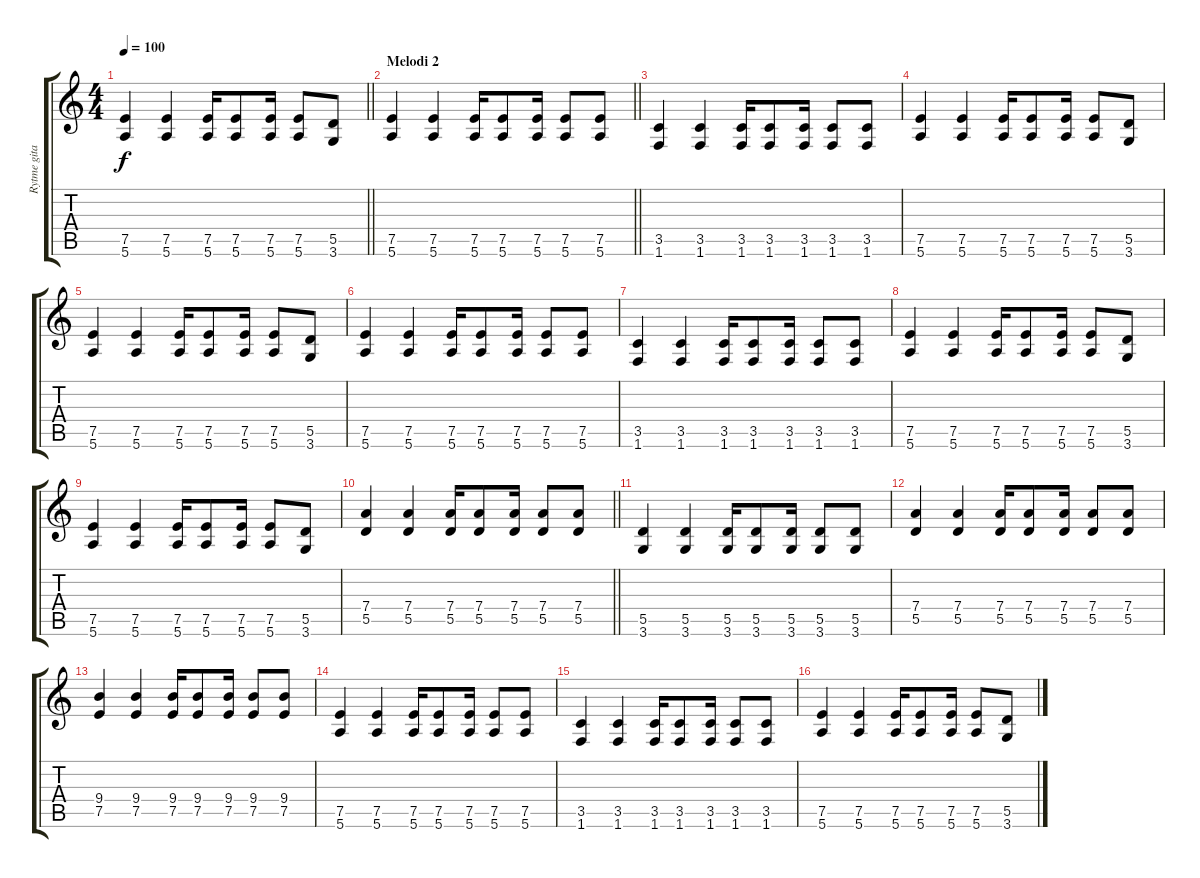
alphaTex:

\track ("Rytme gitar" "Rytme gita") {instrument overdrivenguitar}
\staff {score tabs}
\tuning (E4 B3 G3 D3 A2 E2) {hide}
\ts (4 4)
\tempo 100
\clef g2
\barLineRight lightlight
\ks c
(7.5 5.6).4{dy f} (7.5 5.6).4 (7.5 5.6).16 (7.5 5.6).8 (7.5 5.6).16 (7.5 5.6).8 (5.5 3.6).8 |
\section ("" "Melodi 2")
\barLineRight lightlight
(7.5 5.6).4 (7.5 5.6).4 (7.5 5.6).16 (7.5 5.6).8 (7.5 5.6).16 (7.5 5.6).8 (7.5 5.6).8 |
(3.5 1.6).4 (3.5 1.6).4 (3.5 1.6).16 (3.5 1.6).8 (3.5 1.6).16 (3.5 1.6).8 (3.5 1.6).8 |
(7.5 5.6).4 (7.5 5.6).4 (7.5 5.6).16 (7.5 5.6).8 (7.5 5.6).16 (7.5 5.6).8 (5.5 3.6).8 |
(7.5 5.6).4 (7.5 5.6).4 (7.5 5.6).16 (7.5 5.6).8 (7.5 5.6).16 (7.5 5.6).8 (5.5 3.6).8 |
(7.5 5.6).4 (7.5 5.6).4 (7.5 5.6).16 (7.5 5.6).8 (7.5 5.6).16 (7.5 5.6).8 (7.5 5.6).8 |
(3.5 1.6).4 (3.5 1.6).4 (3.5 1.6).16 (3.5 1.6).8 (3.5 1.6).16 (3.5 1.6).8 (3.5 1.6).8 |
(7.5 5.6).4 (7.5 5.6).4 (7.5 5.6).16 (7.5 5.6).8 (7.5 5.6).16 (7.5 5.6).8 (5.5 3.6).8 |
(7.5 5.6).4 (7.5 5.6).4 (7.5 5.6).16 (7.5 5.6).8 (7.5 5.6).16 (7.5 5.6).8 (5.5 3.6).8 |
\barLineRight lightlight
(7.4 5.5).4 (7.4 5.5).4 (7.4 5.5).16 (7.4 5.5).8 (7.4 5.5).16 (7.4 5.5).8 (7.4 5.5).8 |
(5.5 3.6).4 (5.5 3.6).4 (5.5 3.6).16 (5.5 3.6).8 (5.5 3.6).16 (5.5 3.6).8 (5.5 3.6).8 |
(7.4 5.5).4 (7.4 5.5).4 (7.4 5.5).16 (7.4 5.5).8 (7.4 5.5).16 (7.4 5.5).8 (7.4 5.5).8 |
(9.4 7.5).4 (9.4 7.5).4 (9.4 7.5).16 (9.4 7.5).8 (9.4 7.5).16 (9.4 7.5).8 (9.4 7.5).8 |
(7.5 5.6).4 (7.5 5.6).4 (7.5 5.6).16 (7.5 5.6).8 (7.5 5.6).16 (7.5 5.6).8 (7.5 5.6).8 |
(3.5 1.6).4 (3.5 1.6).4 (3.5 1.6).16 (3.5 1.6).8 (3.5 1.6).16 (3.5 1.6).8 (3.5 1.6).8 |
(7.5 5.6).4 (7.5 5.6).4 (7.5 5.6).16 (7.5 5.6).8 (7.5 5.6).16 (7.5 5.6).8 (5.5 3.6).8
